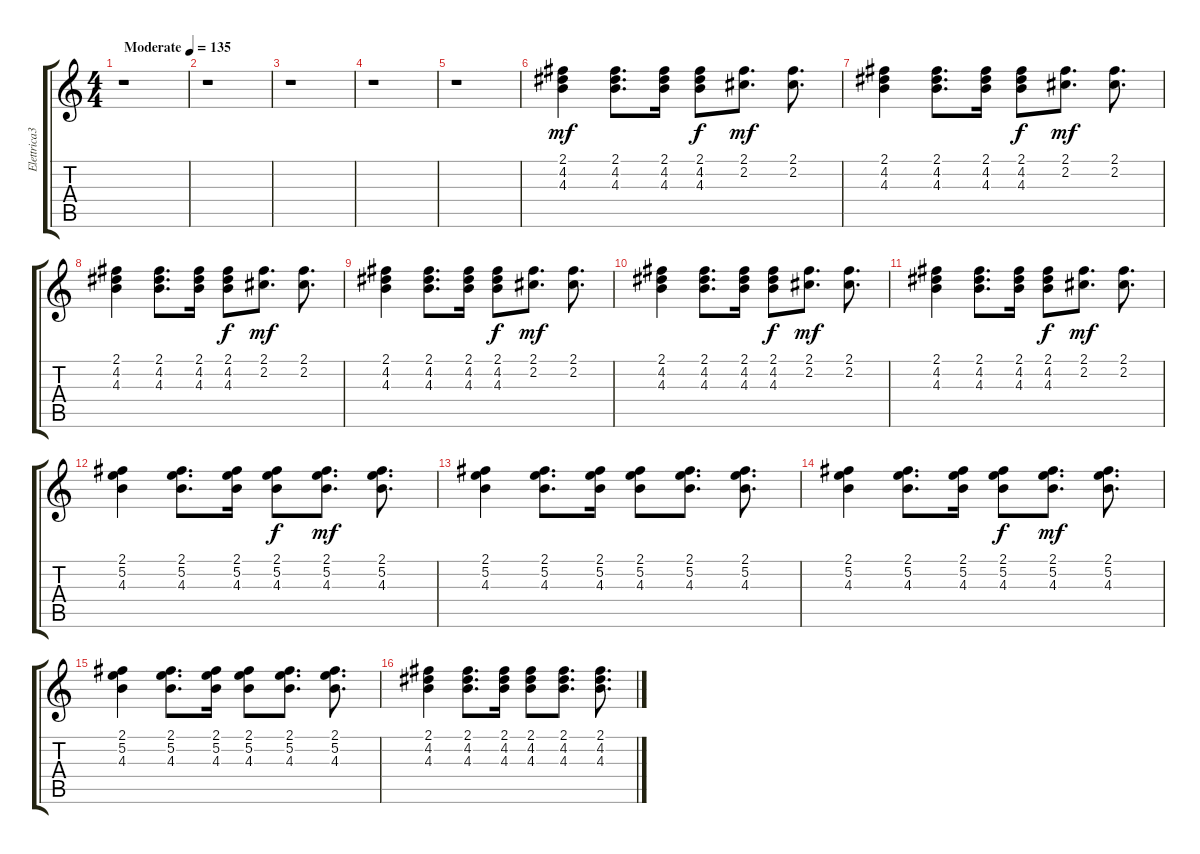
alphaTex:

\track ("Elettrica3" "Elettrica3") {instrument overdrivenguitar}
\staff {score tabs}
\tuning (E4 B3 G3 D3 A2 E2) {hide}
\ts (4 4)
\tempo (135 "Moderate")
\clef g2
\ks c
r.1{dy mf instrument overdrivenguitar} |
r.1 |
r.1 |
r.1 |
r.1 |
(2.1 4.2 4.3).4 (2.1 4.2 4.3).8{d} (2.1 4.2 4.3).16 (2.1 4.2 4.3).8{dy f} (2.1 2.2).8{d dy mf} (2.1 2.2).8{d} |
(2.1 4.2 4.3).4 (2.1 4.2 4.3).8{d} (2.1 4.2 4.3).16 (2.1 4.2 4.3).8{dy f} (2.1 2.2).8{d dy mf} (2.1 2.2).8{d} |
(2.1 4.2 4.3).4 (2.1 4.2 4.3).8{d} (2.1 4.2 4.3).16 (2.1 4.2 4.3).8{dy f} (2.1 2.2).8{d dy mf} (2.1 2.2).8{d} |
(2.1 4.2 4.3).4 (2.1 4.2 4.3).8{d} (2.1 4.2 4.3).16 (2.1 4.2 4.3).8{dy f} (2.1 2.2).8{d dy mf} (2.1 2.2).8{d} |
(2.1 4.2 4.3).4 (2.1 4.2 4.3).8{d} (2.1 4.2 4.3).16 (2.1 4.2 4.3).8{dy f} (2.1 2.2).8{d dy mf} (2.1 2.2).8{d} |
(2.1 4.2 4.3).4 (2.1 4.2 4.3).8{d} (2.1 4.2 4.3).16 (2.1 4.2 4.3).8{dy f} (2.1 2.2).8{d dy mf} (2.1 2.2).8{d} |
(2.1 5.2 4.3).4 (2.1 5.2 4.3).8{d} (2.1 5.2 4.3).16 (2.1 5.2 4.3).8{dy f} (2.1 5.2 4.3).8{d dy mf} (2.1 5.2 4.3).8{d} |
(2.1 5.2 4.3).4 (2.1 5.2 4.3).8{d} (2.1 5.2 4.3).16 (2.1 5.2 4.3).8 (2.1 5.2 4.3).8{d} (2.1 5.2 4.3).8{d} |
(2.1 5.2 4.3).4 (2.1 5.2 4.3).8{d} (2.1 5.2 4.3).16 (2.1 5.2 4.3).8{dy f} (2.1 5.2 4.3).8{d dy mf} (2.1 5.2 4.3).8{d} |
(2.1 5.2 4.3).4 (2.1 5.2 4.3).8{d} (2.1 5.2 4.3).16 (2.1 5.2 4.3).8 (2.1 5.2 4.3).8{d} (2.1 5.2 4.3).8{d} |
(2.1 4.2 4.3).4 (2.1 4.2 4.3).8{d} (2.1 4.2 4.3).16 (2.1 4.2 4.3).8 (2.1 4.2 4.3).8{d} (2.1 4.2 4.3).8{d}
